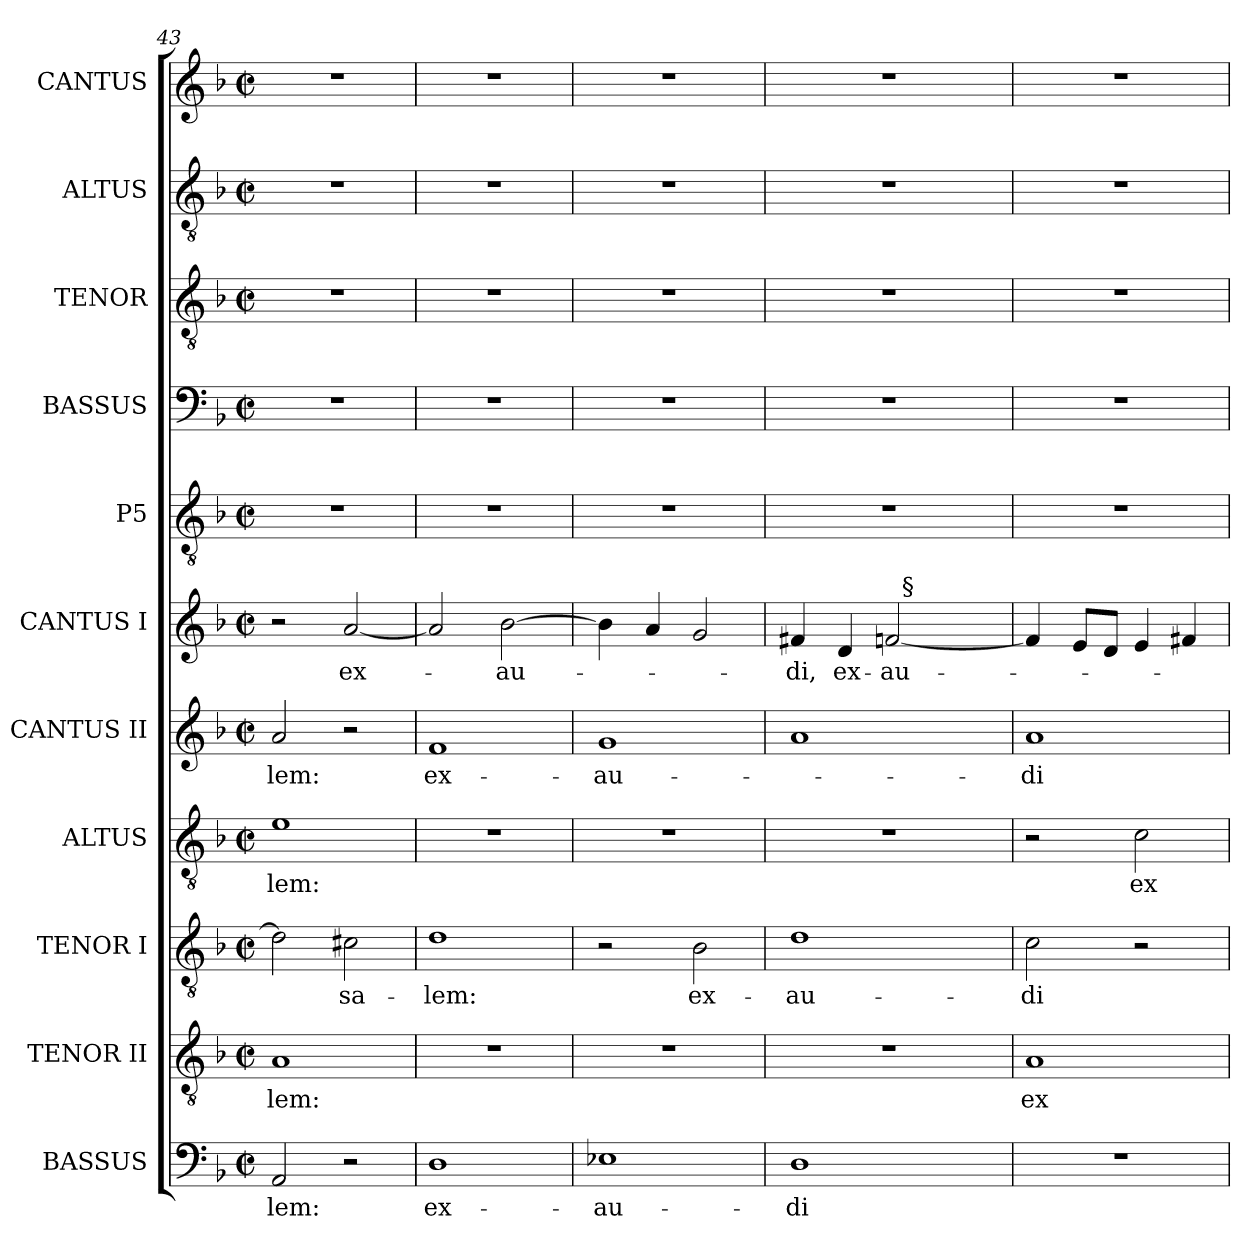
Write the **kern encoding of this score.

**kern	**text	**kern	**text	**kern	**text	**kern	**text	**kern	**text	**kern	**text	**kern	**kern	**kern	**kern	**kern
*part11	*part11	*part10	*part10	*part9	*part9	*part8	*part8	*part7	*part7	*part6	*part6	*part5	*part4	*part3	*part2	*part1
*staff11	*staff11	*staff10	*staff10	*staff9	*staff9	*staff8	*staff8	*staff7	*staff7	*staff6	*staff6	*staff5	*staff4	*staff3	*staff2	*staff1
*I"BASSUS	*	*I"TENOR II	*	*I"TENOR I	*	*I"ALTUS	*	*I"CANTUS II	*	*I"CANTUS I	*	*I"P5	*I"BASSUS	*I"TENOR	*I"ALTUS	*I"CANTUS
*I'B.	*	*I'T. II	*	*I'T. I	*	*I'A.	*	*I'C. II	*	*I'C. I	*	*	*I'B.	*I'T.	*I'A.	*I'C.
*clefF4	*	*clefGv2	*	*clefGv2	*	*clefGv2	*	*clefG2	*	*clefG2	*	*clefGv2	*clefF4	*clefGv2	*clefGv2	*clefG2
*	*	*ITrd7c12	*	*ITrd7c12	*	*ITrd7c12	*	*	*	*	*	*ITrd7c12	*	*ITrd7c12	*ITrd7c12	*
*k[b-]	*	*k[b-]	*	*k[b-]	*	*k[b-]	*	*k[b-]	*	*k[b-]	*	*k[b-]	*k[b-]	*k[b-]	*k[b-]	*k[b-]
*d:	*	*d:	*	*d:	*	*d:	*	*d:	*	*d:	*	*d:	*d:	*d:	*d:	*d:
*M2/2	*	*M2/2	*	*M2/2	*	*M2/2	*	*M2/2	*	*M2/2	*	*M2/2	*M2/2	*M2/2	*M2/2	*M2/2
*met(c|)	*	*met(c|)	*	*met(c|)	*	*met(c|)	*	*met(c|)	*	*met(c|)	*	*met(c|)	*met(c|)	*met(c|)	*met(c|)	*met(c|)
=43	=43	=43	=43	=43	=43	=43	=43	=43	=43	=43	=43	=43	=43	=43	=43	=43
!	!LO:LY:b:color=#000000	!	!	!	!	!	!	!	!	!	!	!	!	!	!	!
!	!	!	!LO:LY:b:color=#000000	!	!	!	!	!	!	!	!	!	!	!	!	!
!	!	!	!	!	!	!	!LO:LY:b:color=#000000	!	!	!	!	!	!	!	!	!
!	!	!	!	!	!	!	!	!	!LO:LY:b:color=#000000	!	!	!	!	!	!	!
2AAi/	-lem:	1AAi	-lem:	2Di\]	.	1Ei	-lem:	2ai/	-lem:	2r	.	1r	1r	1r	1r	1r
!	!	!	!	!	!LO:LY:b:color=#000000	!	!	!	!	!	!	!	!	!	!	!
!	!	!	!	!	!	!	!	!	!	!	!LO:LY:b:color=#000000	!	!	!	!	!
2r	.	.	.	2C#Xi\	-sa-	.	.	2r	.	[2ai/	ex-	.	.	.	.	.
=44	=44	=44	=44	=44	=44	=44	=44	=44	=44	=44	=44	=44	=44	=44	=44	=44
!	!LO:LY:b:color=#000000	!	!	!	!	!	!	!	!	!	!	!	!	!	!	!
!	!	!	!	!	!LO:LY:b:color=#000000	!	!	!	!	!	!	!	!	!	!	!
!	!	!	!	!	!	!	!	!	!LO:LY:b:color=#000000	!	!	!	!	!	!	!
1Di	ex-	1r	.	1Di	-lem:	1r	.	1fi	ex-	2ai/]	.	1r	1r	1r	1r	1r
!	!	!	!	!	!	!	!	!	!	!	!LO:LY:b:color=#000000	!	!	!	!	!
.	.	.	.	.	.	.	.	.	.	[2b-i\	-au-	.	.	.	.	.
=45	=45	=45	=45	=45	=45	=45	=45	=45	=45	=45	=45	=45	=45	=45	=45	=45
!	!LO:LY:b:color=#000000	!	!	!	!	!	!	!	!	!	!	!	!	!	!	!
!	!	!	!	!	!	!	!	!	!LO:LY:b:color=#000000	!	!	!	!	!	!	!
1E-Xi	-au-	1r	.	2r	.	1r	.	1gi	-au-	4b-i\]	.	1r	1r	1r	1r	1r
.	.	.	.	.	.	.	.	.	.	4ai/	.	.	.	.	.	.
!	!	!	!	!	!LO:LY:b:color=#000000	!	!	!	!	!	!	!	!	!	!	!
.	.	.	.	2BB-i\	ex-	.	.	.	.	2gi/	.	.	.	.	.	.
=46	=46	=46	=46	=46	=46	=46	=46	=46	=46	=46	=46	=46	=46	=46	=46	=46
!	!LO:LY:b:color=#000000	!	!	!	!	!	!	!	!	!	!	!	!	!	!	!
!	!	!	!	!	!LO:LY:b:color=#000000	!	!	!	!	!	!	!	!	!	!	!
!	!	!	!	!	!	!	!	!	!	!	!LO:LY:b:color=#000000	!	!	!	!	!
*	*	*	*	*	*	*	*	*	*	*^	*	*	*	*	*	*
1Di	-di	1r	.	1Di	-au-	1r	.	1ai	.	4f#Xi/	2ryy	-di,	1r	1r	1r	1r	1r
!	!	!	!	!	!	!	!	!	!	!	!	!LO:LY:b:color=#000000	!	!	!	!	!
.	.	.	.	.	.	.	.	.	.	4di/	.	ex-	.	.	.	.	.
!	!	!	!	!	!	!	!	!	!	!	!	!LO:LY:b:color=#000000	!	!	!	!	!
.	.	.	.	.	.	.	.	.	.	[2fi/	32ryy	-au-	.	.	.	.	.
.	.	.	.	.	.	.	.	.	.	.	256ryy	.	.	.	.	.	.
!	!	!	!	!	!	!	!	!	!	!	!LO:TX:a:t=§	!	!	!	!	!	!
.	.	.	.	.	.	.	.	.	.	.	4ryy	.	.	.	.	.	.
.	.	.	.	.	.	.	.	.	.	.	8ryy	.	.	.	.	.	.
.	.	.	.	.	.	.	.	.	.	.	16ryy	.	.	.	.	.	.
.	.	.	.	.	.	.	.	.	.	.	64..ryy	.	.	.	.	.	.
*	*	*	*	*	*	*	*	*	*	*v	*v	*	*	*	*	*	*
=47	=47	=47	=47	=47	=47	=47	=47	=47	=47	=47	=47	=47	=47	=47	=47	=47
*	*	*	*	*	*	*	*	*	*	*^	*	*	*	*	*	*
!	!	!	!LO:LY:b:color=#000000	!	!	!	!	!	!	!	!	!	!	!	!	!	!
*	*	*	*	*	*	*	*	*	*	*v	*v	*	*	*	*	*	*
*	*	*	*	*	*	*	*	*	*	*^	*	*	*	*	*	*
!	!	!	!	!	!LO:LY:b:color=#000000	!	!	!	!	!	!	!	!	!	!	!	!
*	*	*	*	*	*	*	*	*	*	*v	*v	*	*	*	*	*	*
*	*	*	*	*	*	*	*	*	*	*^	*	*	*	*	*	*
!	!	!	!	!	!	!	!	!	!LO:LY:b:color=#000000	!	!	!	!	!	!	!	!
*	*	*	*	*	*	*	*	*	*	*v	*v	*	*	*	*	*	*
1r	.	1AAi	ex-	2Ci\	-di	2r	.	1ai	-di	4fi/]	.	1r	1r	1r	1r	1r
.	.	.	.	.	.	.	.	.	.	8ei/L	.	.	.	.	.	.
.	.	.	.	.	.	.	.	.	.	8di/J	.	.	.	.	.	.
!	!	!	!	!	!	!	!LO:LY:b:color=#000000	!	!	!	!	!	!	!	!	!
.	.	.	.	2r	.	2Ci\	ex-	.	.	4ei/	.	.	.	.	.	.
.	.	.	.	.	.	.	.	.	.	4f#Xi/	.	.	.	.	.	.
=	=	=	=	=	=	=	=	=	=	=	=	=	=	=	=	=
*-	*-	*-	*-	*-	*-	*-	*-	*-	*-	*-	*-	*-	*-	*-	*-	*-
